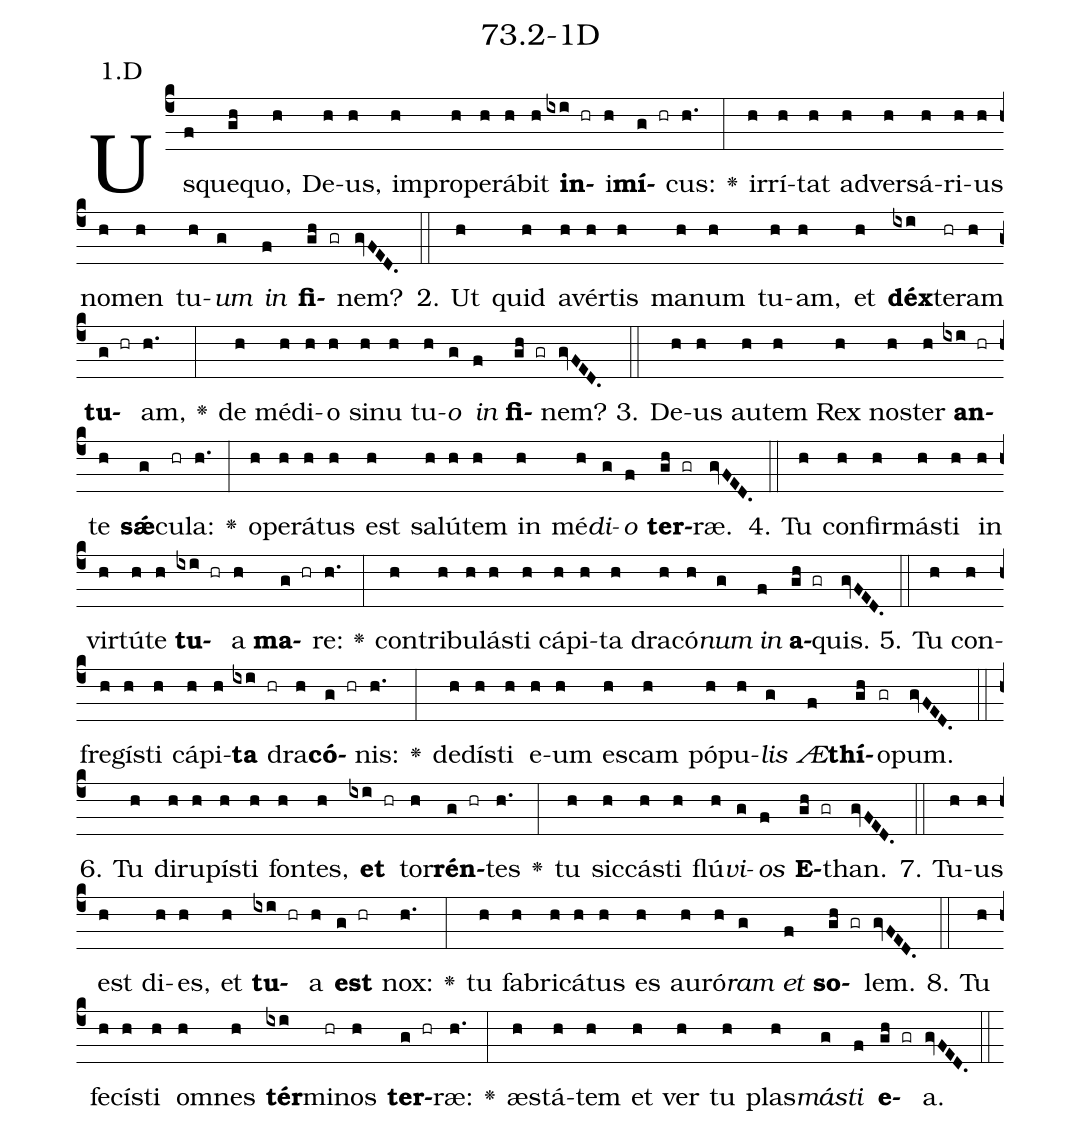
name: 73.2-1D;
annotation: 1.D;
%%
(c4)Us(f)que(gh)quo,(h) De(h)us,(h) im(h)pro(h)pe(h)rá(h)bit(h) <b>in</b>(ixi hr)i(h)<b>mí</b>(g hr)cus:(h.) <v>\greheightstar</v>(:) ir(h)rí(h)tat(h) ad(h)ver(h)sá(h)ri(h)us(h) no(h)men(h) tu(h)<i>um</i>(g) <i>in</i>(f) <b>fi</b>(gh gr)nem?(gvFED.) (::)
2. Ut(h) quid(h) a(h)vér(h)tis(h) ma(h)num(h) tu(h)am,(h) et(h) <b>déx</b>(ixi)te(hr)ram(h) <b>tu</b>(g hr)am,(h.) <v>\greheightstar</v>(:) de(h) mé(h)di(h)o(h) si(h)nu(h) tu(h)<i>o</i>(g) <i>in</i>(f) <b>fi</b>(gh gr)nem?(gvFED.) (::)
3. De(h)us(h) au(h)tem(h) Rex(h) nos(h)ter(h) <b>an</b>(ixi hr)te(h) <b>sǽ</b>(g)cu(hr)la:(h.) <v>\greheightstar</v>(:) o(h)pe(h)rá(h)tus(h) est(h) sa(h)lú(h)tem(h) in(h) mé(h)<i>di</i>(g)<i>o</i>(f) <b>ter</b>(gh gr)ræ.(gvFED.) (::)
4. Tu(h) con(h)fir(h)más(h)ti(h) in(h) vir(h)tú(h)te(h) <b>tu</b>(ixi hr)a(h) <b>ma</b>(g hr)re:(h.) <v>\greheightstar</v>(:) con(h)tri(h)bu(h)lás(h)ti(h) cá(h)pi(h)ta(h) dra(h)có(h)<i>num</i>(g) <i>in</i>(f) <b>a</b>(gh gr)quis.(gvFED.) (::)
5. Tu(h) con(h)fre(h)gís(h)ti(h) cá(h)pi(h)<b>ta</b>(ixi hr) dra(h)<b>có</b>(g hr)nis:(h.) <v>\greheightstar</v>(:) de(h)dís(h)ti(h) e(h)um(h) es(h)cam(h) pó(h)pu(h)<i>lis</i>(g) <i>Æ</i>(f)<b>thí</b>(gh)o(gr)pum.(gvFED.) (::)
6. Tu(h) di(h)ru(h)pís(h)ti(h) fon(h)tes,(h) <b>et</b>(ixi hr) tor(h)<b>rén</b>(g hr)tes(h.) <v>\greheightstar</v>(:) tu(h) sic(h)cás(h)ti(h) flú(h)<i>vi</i>(g)<i>os</i>(f) <b>E</b>(gh gr)than.(gvFED.) (::)
7. Tu(h)us(h) est(h) di(h)es,(h) et(h) <b>tu</b>(ixi hr)a(h) <b>est</b>(g hr) nox:(h.) <v>\greheightstar</v>(:) tu(h) fa(h)bri(h)cá(h)tus(h) es(h) au(h)ró(h)<i>ram</i>(g) <i>et</i>(f) <b>so</b>(gh gr)lem.(gvFED.) (::)
8. Tu(h) fe(h)cís(h)ti(h) om(h)nes(h) <b>tér</b>(ixi)mi(hr)nos(h) <b>ter</b>(g hr)ræ:(h.) <v>\greheightstar</v>(:) æs(h)tá(h)tem(h) et(h) ver(h) tu(h) plas(h)<i>más</i>(g)<i>ti</i>(f) <b>e</b>(gh gr)a.(gvFED.) (::)
